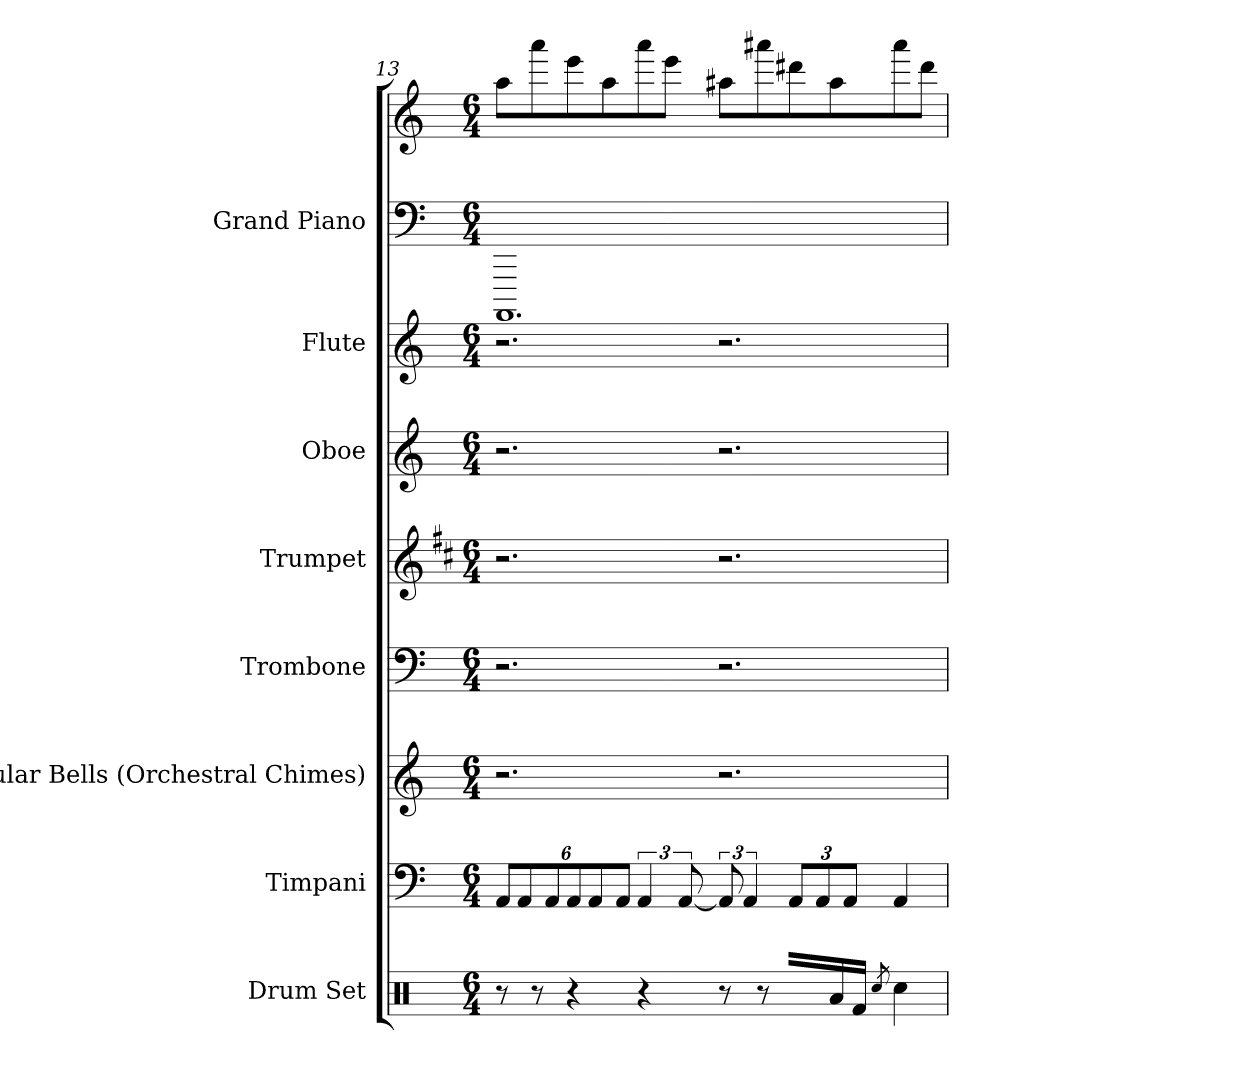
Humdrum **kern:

**kern	**kern	**kern	**kern	**kern	**kern	**kern	**kern	**kern
*part8	*part7	*part6	*part5	*part4	*part3	*part2	*part1	*part1
*staff9	*staff8	*staff7	*staff6	*staff5	*staff4	*staff3	*staff2	*staff1
*I"Drum Set	*I"Timpani	*I"Tubular Bells (Orchestral Chimes)	*I"Trombone	*I"Trumpet	*I"Oboe	*I"Flute	*I"Grand Piano	*
*I'Drums	*I'Timp.	*I'Tu. Be.	*I'Trb.	*I'Tpt.	*I'Ob.	*I'Fl.	*I'Pno.	*
*clefX	*clefF4	*clefG2	*clefF4	*clefG2	*clefG2	*clefG2	*clefF4	*clefG2
*	*	*	*	*ITrd1c2	*	*	*	*
*k[]	*k[]	*k[]	*k[]	*k[]	*k[]	*k[]	*k[]	*k[]
*M6/4	*M6/4	*M6/4	*M6/4	*M6/4	*M6/4	*M6/4	*M6/4	*M6/4
=13	=13	=13	=13	=13	=13	=13	=13	=13
8r	12AAL	2.r	2.r	2.r	2.r	2.r	1.AAAA	8aaL
.	12AA	.	.	.	.	.	.	.
8r	.	.	.	.	.	.	.	8aaa
.	12AA	.	.	.	.	.	.	.
4r	12AA	.	.	.	.	.	.	8eee
.	12AA	.	.	.	.	.	.	.
.	.	.	.	.	.	.	.	8aa
.	12AAJ	.	.	.	.	.	.	.
4r	6AA	.	.	.	.	.	.	8aaa
.	.	.	.	.	.	.	.	8eeeJ
.	[12AA	.	.	.	.	.	.	.
8r	12AA]	2.r	2.r	2.r	2.r	2.r	.	8aa#XL
.	6AA	.	.	.	.	.	.	.
8r	.	.	.	.	.	.	.	8aaa#X
16RLL	12AAL	.	.	.	.	.	.	8ddd#X
16R	.	.	.	.	.	.	.	.
.	12AA	.	.	.	.	.	.	.
16Ra	.	.	.	.	.	.	.	8aa#
.	12AAJ	.	.	.	.	.	.	.
16RfJJ	.	.	.	.	.	.	.	.
8qRcc	.	.	.	.	.	.	.	.
4Rcc	4AA	.	.	.	.	.	.	8aaa#
.	.	.	.	.	.	.	.	8ddd#J
=	=	=	=	=	=	=	=	=
*-	*-	*-	*-	*-	*-	*-	*-	*-
